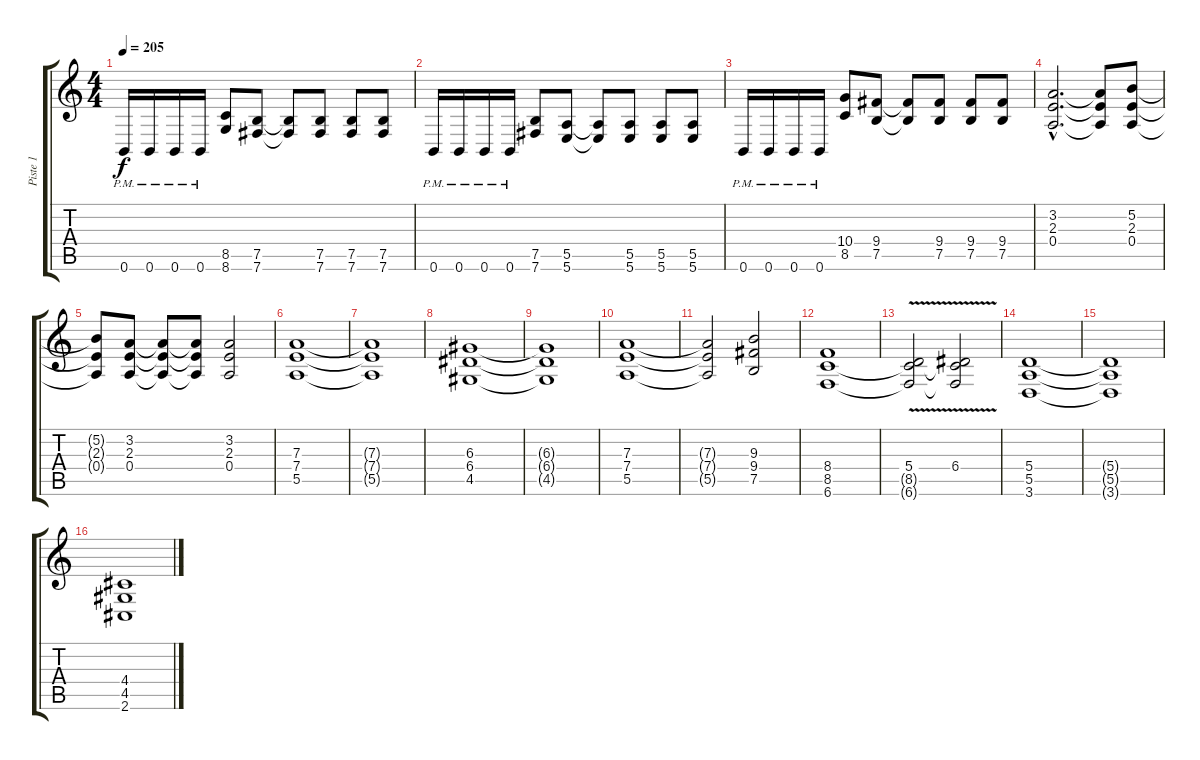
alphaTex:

\track ("Piste 1" "Piste 1") {instrument distortionguitar}
\staff {score tabs}
\tuning (B3 Gb3 D3 A2 E2 B1) {hide}
\ts (4 4)
\tempo 205
\clef g2
\ks c
0.6{pm}.16{dy f} 0.6{pm}.16 0.6{pm}.16 0.6{pm}.16 (8.5 8.6).8 (7.5 7.6).8 (7.5{t} 7.6{t}).8 (7.5 7.6).8 (7.5 7.6).8 (7.5 7.6).8 |
0.6{pm}.16 0.6{pm}.16 0.6{pm}.16 0.6{pm}.16 (7.5 7.6).8 (5.5 5.6).8 (5.5{t} 5.6{t}).8 (5.5 5.6).8 (5.5 5.6).8 (5.5 5.6).8 |
0.6{pm}.16 0.6{pm}.16 0.6{pm}.16 0.6{pm}.16 (10.4 8.5).8 (9.4 7.5).8 (9.4{t} 7.5{t}).8 (9.4 7.5).8 (9.4 7.5).8 (9.4 7.5).8 |
(3.2{hac} 2.3{hac} 0.4{hac}).2{d} (3.2{t} 2.3{t} 0.4{t}).8 (5.2 2.3 0.4).8 |
(5.2{t} 2.3{t} 0.4{t}).8 (3.2 2.3 0.4).8 (3.2{t} 2.3{t} 0.4{t}).8 (3.2{t} 2.3{t} 0.4{t}).8 (3.2 2.3 0.4).2 |
(7.3 7.4 5.5).1 |
(7.3{t} 7.4{t} 5.5{t}).1 |
(6.3 6.4 4.5).1 |
(6.3{t} 6.4{t} 4.5{t}).1 |
(7.3 7.4 5.5).1 |
(7.3{t} 7.4{t} 5.5{t}).2 (9.3 9.4 7.5).2 |
(8.4 8.5 6.6).1 |
(5.4{v} 8.5{t} 6.6{t}).2 (6.4{v} 8.5{t} 6.6{t}).2 |
(5.4 5.5 3.6).1 |
(5.4{t} 5.5{t} 3.6{t}).1 |
(4.4 4.5 2.6).1
